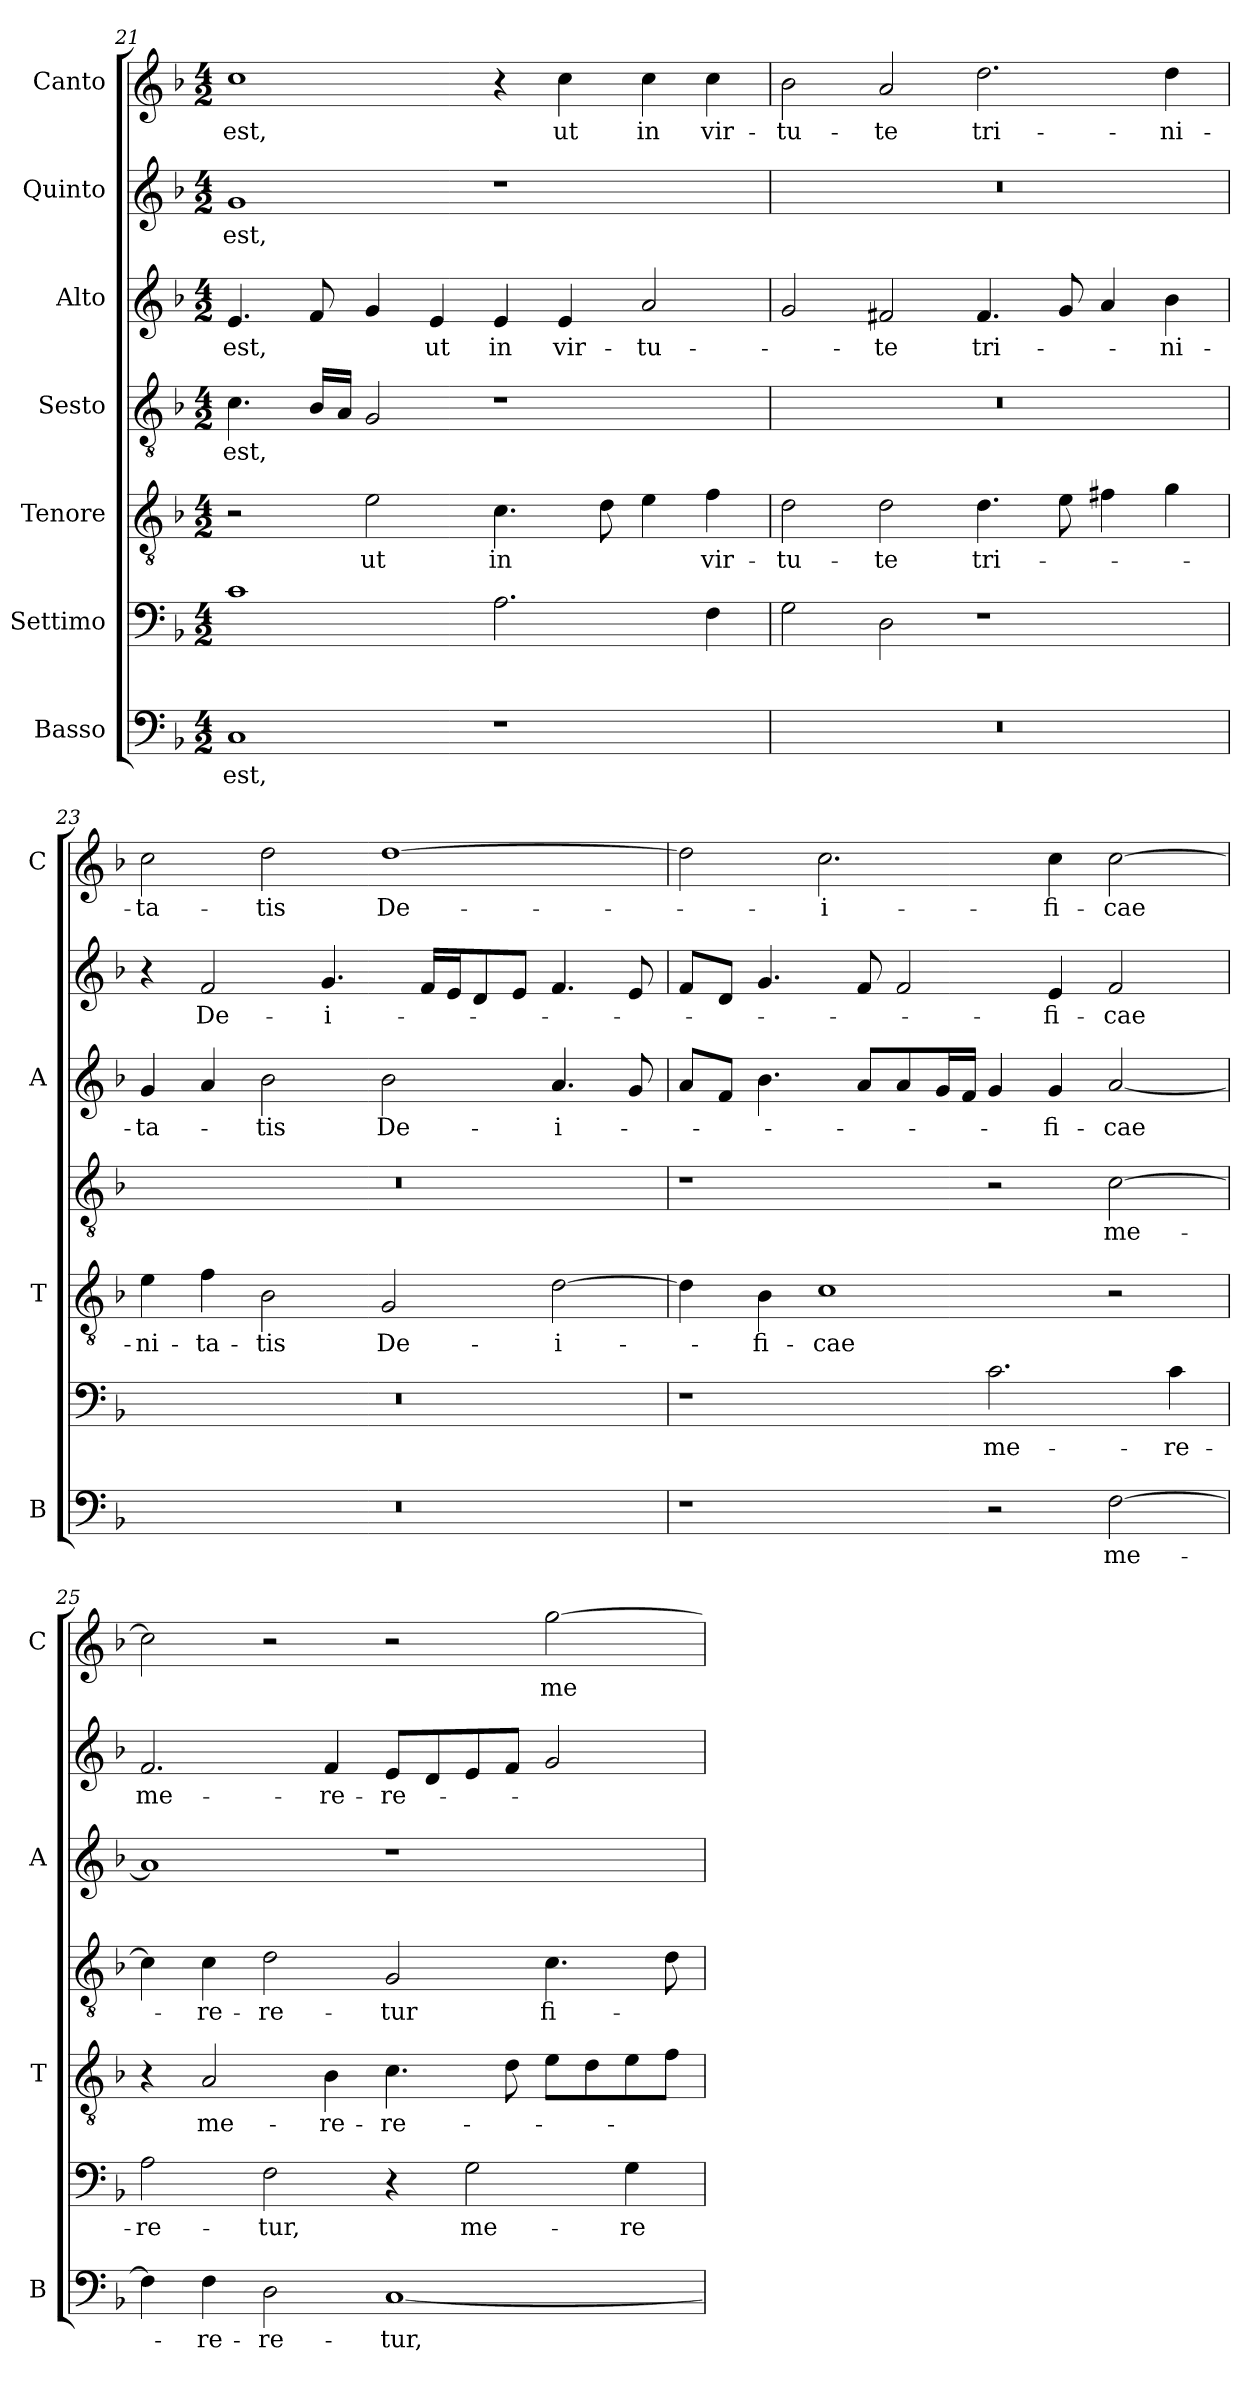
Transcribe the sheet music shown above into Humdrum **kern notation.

**kern	**text	**kern	**text	**kern	**text	**kern	**text	**kern	**text	**kern	**text	**kern	**text
*part7	*part7	*part6	*part6	*part5	*part5	*part4	*part4	*part3	*part3	*part2	*part2	*part1	*part1
*staff7	*staff7	*staff6	*staff6	*staff5	*staff5	*staff4	*staff4	*staff3	*staff3	*staff2	*staff2	*staff1	*staff1
*I"Basso	*	*I"Settimo	*	*I"Tenore	*	*I"Sesto	*	*I"Alto	*	*I"Quinto	*	*I"Canto	*
*I'B	*	*	*	*I'T	*	*	*	*I'A	*	*	*	*I'C	*
*clefF4	*	*clefF4	*	*clefGv2	*	*clefGv2	*	*clefG2	*	*clefG2	*	*clefG2	*
*k[b-]	*	*k[b-]	*	*k[b-]	*	*k[b-]	*	*k[b-]	*	*k[b-]	*	*k[b-]	*
*F:	*	*F:	*	*F:	*	*F:	*	*F:	*	*F:	*	*F:	*
*M4/2	*	*M4/2	*	*M4/2	*	*M4/2	*	*M4/2	*	*M4/2	*	*M4/2	*
=21	=21	=21	=21	=21	=21	=21	=21	=21	=21	=21	=21	=21	=21
!	!LO:LY:b	!	!	!	!	!	!LO:LY:b	!	!LO:LY:b	!	!LO:LY:b	!	!LO:LY:b
1C	est,	1c	.	2r	.	4.c\	est,	4.e/	est,	1g	est,	1cc	est,
.	.	.	.	.	.	16B-/LL	.	8f/	.	.	.	.	.
.	.	.	.	.	.	16A/JJ	.	.	.	.	.	.	.
!	!	!	!	!	!LO:LY:b	!	!	!	!	!	!	!	!
.	.	.	.	2e\	ut	2G/	.	4g/	.	.	.	.	.
!	!	!	!	!	!	!	!	!	!LO:LY:b	!	!	!	!
.	.	.	.	.	.	.	.	4e/	ut	.	.	.	.
!	!	!	!	!	!LO:LY:b	!	!	!	!LO:LY:b	!	!	!	!
1r	.	2.A\	.	4.c\	in	1r	.	4e/	in	1r	.	4r	.
!	!	!	!	!	!	!	!	!	!LO:LY:b	!	!	!	!LO:LY:b
.	.	.	.	.	.	.	.	4e/	vir-	.	.	4cc\	ut
.	.	.	.	8d\	.	.	.	.	.	.	.	.	.
!	!	!	!	!	!	!	!	!	!LO:LY:b	!	!	!	!LO:LY:b
.	.	.	.	4e\	.	.	.	2a/	-tu-	.	.	4cc\	in
!	!	!	!	!	!LO:LY:b	!	!	!	!	!	!	!	!LO:LY:b
.	.	4F\	.	4f\	vir-	.	.	.	.	.	.	4cc\	vir-
!!LO:PB:g=z
=22	=22	=22	=22	=22	=22	=22	=22	=22	=22	=22	=22	=22	=22
!	!	!	!	!	!LO:LY:b	!	!	!	!	!	!	!	!LO:LY:b
0r	.	2G\	.	2d\	-tu-	0r	.	2g/	.	0r	.	2b-\	-tu-
!	!	!	!	!	!LO:LY:b	!	!	!	!LO:LY:b	!	!	!	!LO:LY:b
.	.	2D\	.	2d\	-te	.	.	2f#X/	-te	.	.	2a/	-te
!	!	!	!	!	!LO:LY:b	!	!	!	!LO:LY:b	!	!	!	!LO:LY:b
.	.	1r	.	4.d\	tri-	.	.	4.f#/	tri-	.	.	2.dd\	tri-
.	.	.	.	8e\	.	.	.	8g/	.	.	.	.	.
.	.	.	.	4f#X\	.	.	.	4a/	.	.	.	.	.
!	!	!	!	!	!	!	!	!	!LO:LY:b	!	!	!	!LO:LY:b
.	.	.	.	4g\	.	.	.	4b-\	-ni-	.	.	4dd\	-ni-
=23	=23	=23	=23	=23	=23	=23	=23	=23	=23	=23	=23	=23	=23
!	!	!	!	!	!LO:LY:b	!	!	!	!LO:LY:b	!	!	!	!LO:LY:b
0r	.	0r	.	4e\	-ni-	0r	.	4g/	-ta-	4r	.	2cc\	-ta-
!	!	!	!	!	!LO:LY:b	!	!	!	!	!	!LO:LY:b	!	!
.	.	.	.	4f\	-ta-	.	.	4a/	.	2f/	De-	.	.
!	!	!	!	!	!LO:LY:b	!	!	!	!LO:LY:b	!	!	!	!LO:LY:b
.	.	.	.	2B-\	-tis	.	.	2b-\	-tis	.	.	2dd\	-tis
!	!	!	!	!	!	!	!	!	!	!	!LO:LY:b	!	!
.	.	.	.	.	.	.	.	.	.	4.g/	-i-	.	.
!	!	!	!	!	!LO:LY:b	!	!	!	!LO:LY:b	!	!	!	!LO:LY:b
.	.	.	.	2G/	De-	.	.	2b-\	De-	.	.	[1dd	De-
.	.	.	.	.	.	.	.	.	.	16f/LL	.	.	.
.	.	.	.	.	.	.	.	.	.	16e/J	.	.	.
.	.	.	.	.	.	.	.	.	.	8d/	.	.	.
.	.	.	.	.	.	.	.	.	.	8e/J	.	.	.
!	!	!	!	!	!LO:LY:b	!	!	!	!LO:LY:b	!	!	!	!
.	.	.	.	[2d\	-i-	.	.	4.a/	-i-	4.f/	.	.	.
.	.	.	.	.	.	.	.	8g/	.	8e/	.	.	.
=24	=24	=24	=24	=24	=24	=24	=24	=24	=24	=24	=24	=24	=24
1r	.	1r	.	4d\]	.	1r	.	8a/L	.	8f/L	.	2dd\]	.
.	.	.	.	.	.	.	.	8f/J	.	8d/J	.	.	.
!	!	!	!	!	!LO:LY:b	!	!	!	!	!	!	!	!
.	.	.	.	4B-\	-fi-	.	.	4.b-\	.	4.g/	.	.	.
!	!	!	!	!	!LO:LY:b	!	!	!	!	!	!	!	!LO:LY:b
.	.	.	.	1c	-cae	.	.	.	.	.	.	2.cc\	-i-
.	.	.	.	.	.	.	.	8a/L	.	8f/	.	.	.
.	.	.	.	.	.	.	.	8a/	.	2f/	.	.	.
.	.	.	.	.	.	.	.	16g/L	.	.	.	.	.
.	.	.	.	.	.	.	.	16f/JJ	.	.	.	.	.
!	!	!	!LO:LY:b	!	!	!	!	!	!	!	!	!	!
2r	.	2.c\	me-	.	.	2r	.	4g/	.	.	.	.	.
!	!	!	!	!	!	!	!	!	!LO:LY:b	!	!LO:LY:b	!	!LO:LY:b
.	.	.	.	.	.	.	.	4g/	-fi-	4e/	-fi-	4cc\	-fi-
!	!LO:LY:b	!	!	!	!	!	!LO:LY:b	!	!LO:LY:b	!	!LO:LY:b	!	!LO:LY:b
[2F\	me-	.	.	2r	.	[2c\	me-	[2a/	-cae	2f/	-cae	[2cc\	-cae
!	!	!	!LO:LY:b	!	!	!	!	!	!	!	!	!	!
.	.	4c\	-re-	.	.	.	.	.	.	.	.	.	.
!!LO:LB:g=z
=25	=25	=25	=25	=25	=25	=25	=25	=25	=25	=25	=25	=25	=25
!	!	!	!LO:LY:b	!	!	!	!	!	!	!	!LO:LY:b	!	!
4F\]	.	2A\	-re-	4r	.	4c\]	.	1a]	.	2.f/	me-	2cc\]	.
!	!LO:LY:b	!	!	!	!LO:LY:b	!	!LO:LY:b	!	!	!	!	!	!
4F\	-re-	.	.	2A/	me-	4c\	-re-	.	.	.	.	.	.
!	!LO:LY:b	!	!LO:LY:b	!	!	!	!LO:LY:b	!	!	!	!	!	!
2D\	-re-	2F\	-tur,	.	.	2d\	-re-	.	.	.	.	2r	.
!	!	!	!	!	!LO:LY:b	!	!	!	!	!	!LO:LY:b	!	!
.	.	.	.	4B-\	-re-	.	.	.	.	4f/	-re-	.	.
!	!LO:LY:b	!	!	!	!LO:LY:b	!	!LO:LY:b	!	!	!	!LO:LY:b	!	!
[1C	-tur,	4r	.	4.c\	-re-	2G/	-tur	1r	.	8e/L	-re-	2r	.
.	.	.	.	.	.	.	.	.	.	8d/	.	.	.
!	!	!	!LO:LY:b	!	!	!	!	!	!	!	!	!	!
.	.	2G\	me-	.	.	.	.	.	.	8e/	.	.	.
.	.	.	.	8d\	.	.	.	.	.	8f/J	.	.	.
!	!	!	!	!	!	!	!LO:LY:b	!	!	!	!	!	!LO:LY:b
.	.	.	.	8e\L	.	4.c\	fi-	.	.	2g/	.	[2gg\	me-
.	.	.	.	8d\	.	.	.	.	.	.	.	.	.
!	!	!	!LO:LY:b	!	!	!	!	!	!	!	!	!	!
.	.	4G\	-re-	8e\	.	.	.	.	.	.	.	.	.
.	.	.	.	8f\J	.	8d\	.	.	.	.	.	.	.
=	=	=	=	=	=	=	=	=	=	=	=	=	=
*-	*-	*-	*-	*-	*-	*-	*-	*-	*-	*-	*-	*-	*-
